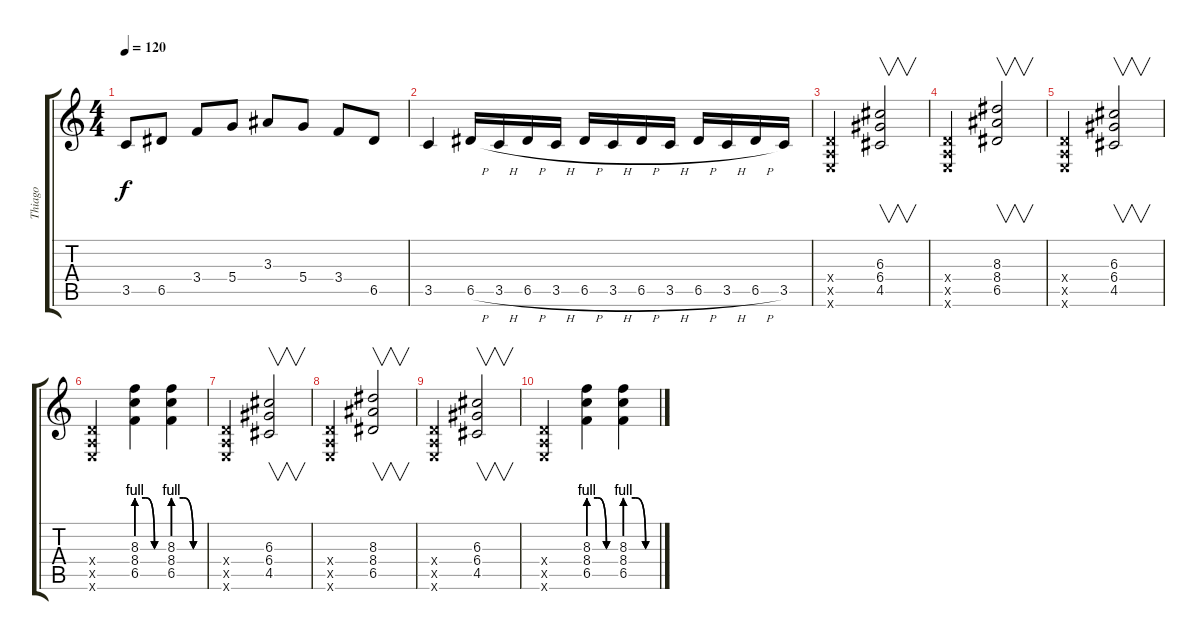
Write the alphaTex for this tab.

\track ("Thiago" "Thiago") {instrument electricguitarclean}
\staff {score tabs}
\tuning (E4 B3 G3 D3 A2 E2) {hide}
\ts (4 4)
\tempo 120
\clef g2
\ks c
3.5.8{dy f} 6.5.8 3.4.8 5.4.8 3.3.8 5.4.8 3.4.8 6.5.8 |
3.5.4 6.5{h}.16 3.5{h}.16 6.5{h}.16 3.5{h}.16 6.5{h}.16 3.5{h}.16 6.5{h}.16 3.5{h}.16 6.5{h}.16 3.5{h}.16 6.5{h}.16 3.5.16 |
(0.4{x} 0.5{x} 0.6{x}).2 (6.3 6.4 4.5).2{v} |
(0.4{x} 0.5{x} 0.6{x}).2 (8.3 8.4 6.5).2{v} |
(0.4{x} 0.5{x} 0.6{x}).2 (6.3 6.4 4.5).2{v} |
(0.4{x} 0.5{x} 0.6{x}).2 (8.3{be (custom 0 4 20 4 40 0 60 0)} 8.4{be (custom 0 4 20 4 40 0 60 0)} 6.5{be (custom 0 4 20 4 40 0 60 0)}).4 (8.3{be (custom 0 4 20 4 40 0 60 0)} 8.4{be (custom 0 4 20 4 40 0 60 0)} 6.5{be (custom 0 4 20 4 40 0 60 0)}).4 |
(0.4{x} 0.5{x} 0.6{x}).2 (6.3 6.4 4.5).2{v} |
(0.4{x} 0.5{x} 0.6{x}).2 (8.3 8.4 6.5).2{v} |
(0.4{x} 0.5{x} 0.6{x}).2 (6.3 6.4 4.5).2{v} |
(0.4{x} 0.5{x} 0.6{x}).2 (8.3{be (custom 0 4 20 4 40 0 60 0)} 8.4{be (custom 0 4 20 4 40 0 60 0)} 6.5{be (custom 0 4 20 4 40 0 60 0)}).4 (8.3{be (custom 0 4 20 4 40 0 60 0)} 8.4{be (custom 0 4 20 4 40 0 60 0)} 6.5{be (custom 0 4 20 4 40 0 60 0)}).4
